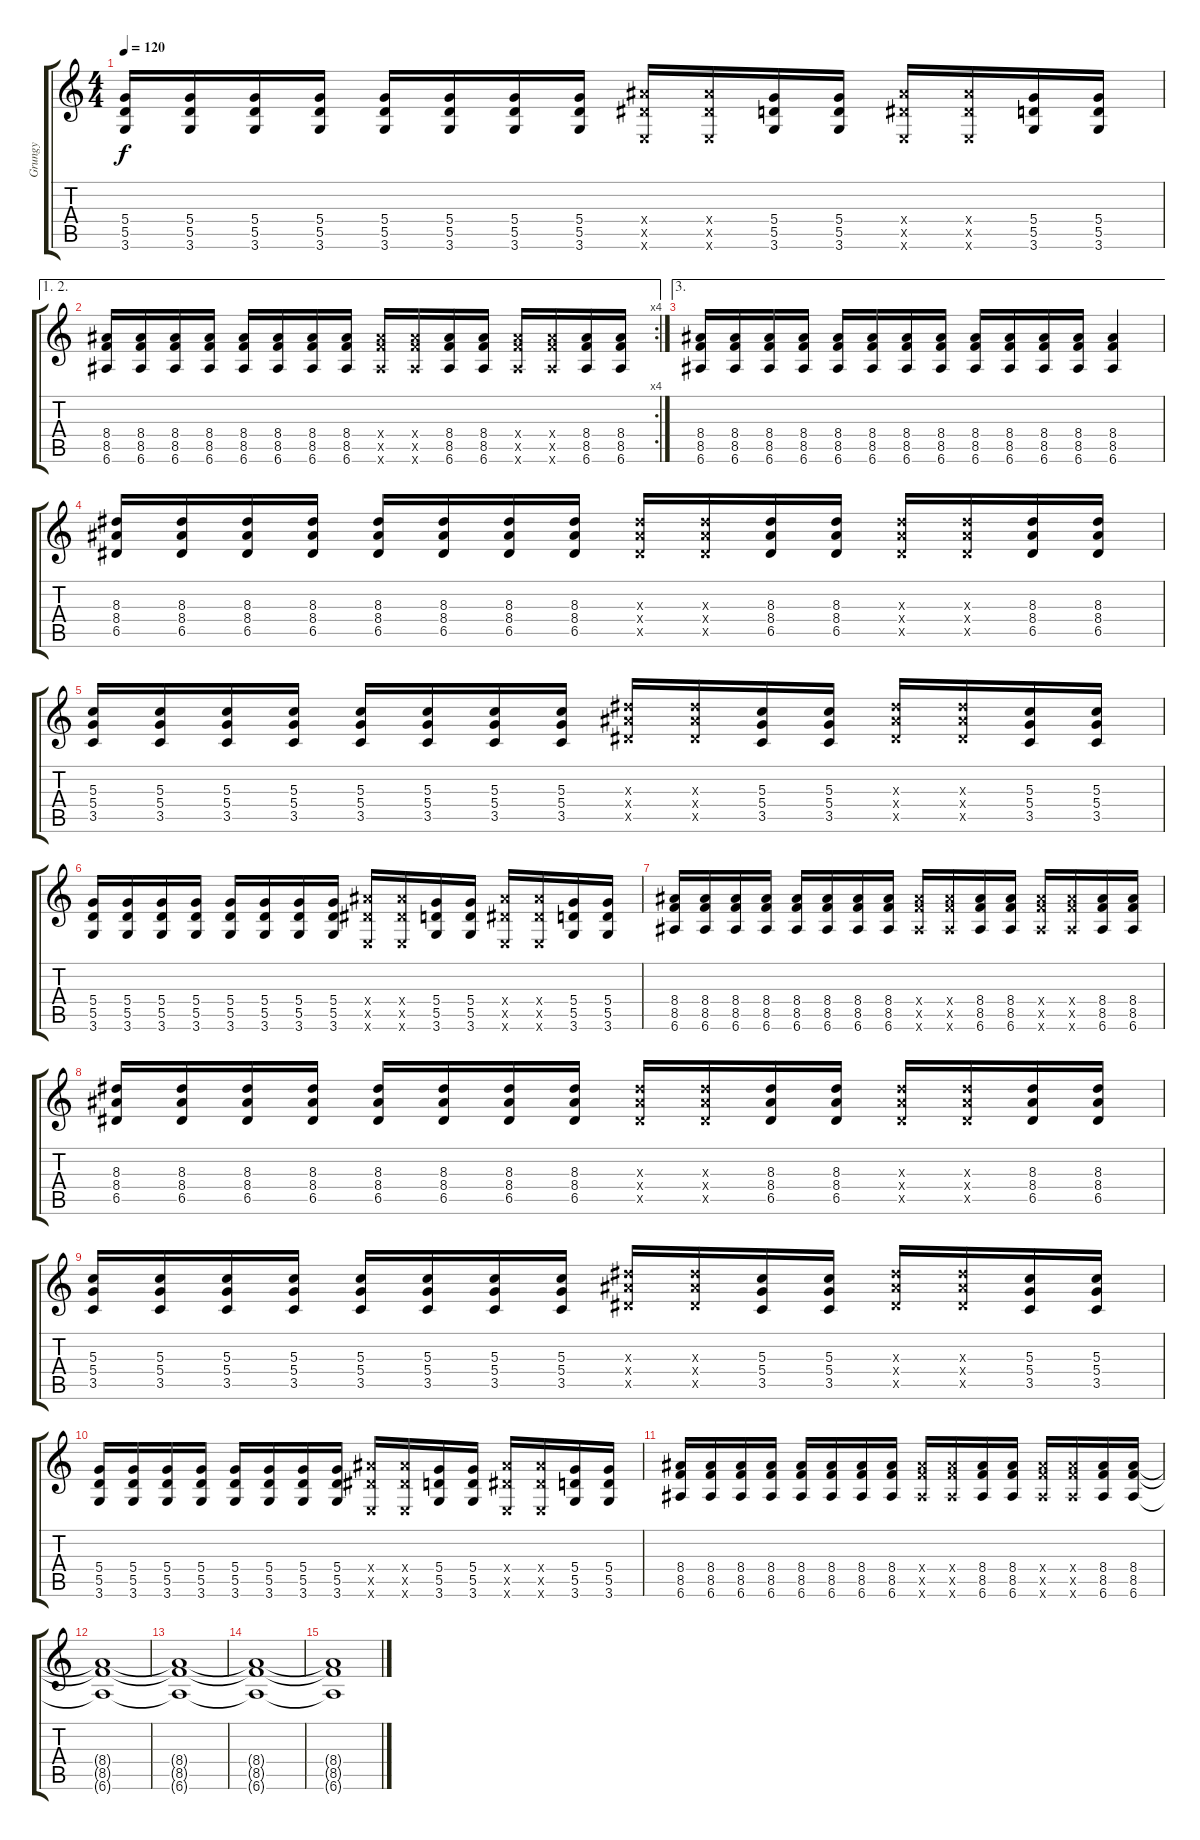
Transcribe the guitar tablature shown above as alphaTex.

\track ("Grungy" "Grungy") {instrument distortionguitar}
\staff {score tabs}
\tuning (E4 B3 G3 D3 A2 E2) {hide}
\ts (4 4)
\tempo 120
\clef g2
\ks c
(5.4 5.5 3.6).16{dy f} (5.4 5.5 3.6).16 (5.4 5.5 3.6).16 (5.4 5.5 3.6).16 (5.4 5.5 3.6).16 (5.4 5.5 3.6).16 (5.4 5.5 3.6).16 (5.4 5.5 3.6).16 (8.4{x} 6.5{x} 0.6{x}).16 (8.4{x} 6.5{x} 0.6{x}).16 (5.4 5.5 3.6).16 (5.4 5.5 3.6).16 (8.4{x} 6.5{x} 0.6{x}).16 (8.4{x} 6.5{x} 0.6{x}).16 (5.4 5.5 3.6).16 (5.4 5.5 3.6).16 |
\ae (1 2)
\rc 4
(8.4 8.5 6.6).16 (8.4 8.5 6.6).16 (8.4 8.5 6.6).16 (8.4 8.5 6.6).16 (8.4 8.5 6.6).16 (8.4 8.5 6.6).16 (8.4 8.5 6.6).16 (8.4 8.5 6.6).16 (8.4{x} 8.5{x} 6.6{x}).16 (8.4{x} 8.5{x} 6.6{x}).16 (8.4 8.5 6.6).16 (8.4 8.5 6.6).16 (8.4{x} 8.5{x} 6.6{x}).16 (8.4{x} 8.5{x} 6.6{x}).16 (8.4 8.5 6.6).16 (8.4 8.5 6.6).16 |
\ae 3
(8.4 8.5 6.6).16 (8.4 8.5 6.6).16 (8.4 8.5 6.6).16 (8.4 8.5 6.6).16 (8.4 8.5 6.6).16 (8.4 8.5 6.6).16 (8.4 8.5 6.6).16 (8.4 8.5 6.6).16 (8.4 8.5 6.6).16 (8.4 8.5 6.6).16 (8.4 8.5 6.6).16 (8.4 8.5 6.6).16 (8.4 8.5 6.6).4 |
(8.3 8.4 6.5).16{volume 5} (8.3 8.4 6.5).16 (8.3 8.4 6.5).16 (8.3 8.4 6.5).16 (8.3 8.4 6.5).16 (8.3 8.4 6.5).16 (8.3 8.4 6.5).16 (8.3 8.4 6.5).16 (8.3{x} 8.4{x} 6.5{x}).16 (8.3{x} 8.4{x} 6.5{x}).16 (8.3 8.4 6.5).16 (8.3 8.4 6.5).16 (8.3{x} 8.4{x} 6.5{x}).16 (8.3{x} 8.4{x} 6.5{x}).16 (8.3 8.4 6.5).16 (8.3 8.4 6.5).16 |
(5.3 5.4 3.5).16 (5.3 5.4 3.5).16 (5.3 5.4 3.5).16 (5.3 5.4 3.5).16 (5.3 5.4 3.5).16 (5.3 5.4 3.5).16 (5.3 5.4 3.5).16 (5.3 5.4 3.5).16 (8.3{x} 8.4{x} 6.5{x}).16 (8.3{x} 8.4{x} 6.5{x}).16 (5.3 5.4 3.5).16 (5.3 5.4 3.5).16 (8.3{x} 8.4{x} 6.5{x}).16 (8.3{x} 8.4{x} 6.5{x}).16 (5.3 5.4 3.5).16 (5.3 5.4 3.5).16 |
(5.4 5.5 3.6).16 (5.4 5.5 3.6).16 (5.4 5.5 3.6).16 (5.4 5.5 3.6).16 (5.4 5.5 3.6).16 (5.4 5.5 3.6).16 (5.4 5.5 3.6).16 (5.4 5.5 3.6).16 (8.4{x} 6.5{x} 0.6{x}).16 (8.4{x} 6.5{x} 0.6{x}).16 (5.4 5.5 3.6).16 (5.4 5.5 3.6).16 (8.4{x} 6.5{x} 0.6{x}).16 (8.4{x} 6.5{x} 0.6{x}).16 (5.4 5.5 3.6).16 (5.4 5.5 3.6).16 |
(8.4 8.5 6.6).16 (8.4 8.5 6.6).16 (8.4 8.5 6.6).16 (8.4 8.5 6.6).16 (8.4 8.5 6.6).16 (8.4 8.5 6.6).16 (8.4 8.5 6.6).16 (8.4 8.5 6.6).16 (8.4{x} 8.5{x} 6.6{x}).16 (8.4{x} 8.5{x} 6.6{x}).16 (8.4 8.5 6.6).16 (8.4 8.5 6.6).16 (8.4{x} 8.5{x} 6.6{x}).16 (8.4{x} 8.5{x} 6.6{x}).16 (8.4 8.5 6.6).16 (8.4 8.5 6.6).16 |
(8.3 8.4 6.5).16{volume 0} (8.3 8.4 6.5).16 (8.3 8.4 6.5).16 (8.3 8.4 6.5).16 (8.3 8.4 6.5).16 (8.3 8.4 6.5).16 (8.3 8.4 6.5).16 (8.3 8.4 6.5).16 (8.3{x} 8.4{x} 6.5{x}).16 (8.3{x} 8.4{x} 6.5{x}).16 (8.3 8.4 6.5).16 (8.3 8.4 6.5).16 (8.3{x} 8.4{x} 6.5{x}).16 (8.3{x} 8.4{x} 6.5{x}).16 (8.3 8.4 6.5).16 (8.3 8.4 6.5).16 |
(5.3 5.4 3.5).16 (5.3 5.4 3.5).16 (5.3 5.4 3.5).16 (5.3 5.4 3.5).16 (5.3 5.4 3.5).16 (5.3 5.4 3.5).16 (5.3 5.4 3.5).16 (5.3 5.4 3.5).16 (8.3{x} 8.4{x} 6.5{x}).16 (8.3{x} 8.4{x} 6.5{x}).16 (5.3 5.4 3.5).16 (5.3 5.4 3.5).16 (8.3{x} 8.4{x} 6.5{x}).16 (8.3{x} 8.4{x} 6.5{x}).16 (5.3 5.4 3.5).16 (5.3 5.4 3.5).16 |
(5.4 5.5 3.6).16 (5.4 5.5 3.6).16 (5.4 5.5 3.6).16 (5.4 5.5 3.6).16 (5.4 5.5 3.6).16 (5.4 5.5 3.6).16 (5.4 5.5 3.6).16 (5.4 5.5 3.6).16 (8.4{x} 6.5{x} 0.6{x}).16 (8.4{x} 6.5{x} 0.6{x}).16 (5.4 5.5 3.6).16 (5.4 5.5 3.6).16 (8.4{x} 6.5{x} 0.6{x}).16 (8.4{x} 6.5{x} 0.6{x}).16 (5.4 5.5 3.6).16 (5.4 5.5 3.6).16 |
(8.4 8.5 6.6).16 (8.4 8.5 6.6).16 (8.4 8.5 6.6).16 (8.4 8.5 6.6).16 (8.4 8.5 6.6).16 (8.4 8.5 6.6).16 (8.4 8.5 6.6).16 (8.4 8.5 6.6).16 (8.4{x} 8.5{x} 6.6{x}).16 (8.4{x} 8.5{x} 6.6{x}).16 (8.4 8.5 6.6).16 (8.4 8.5 6.6).16 (8.4{x} 8.5{x} 6.6{x}).16 (8.4{x} 8.5{x} 6.6{x}).16 (8.4 8.5 6.6).16 (8.4 8.5 6.6).16 |
(8.4{t} 8.5{t} 6.6{t}).1 |
(8.4{t} 8.5{t} 6.6{t}).1 |
(8.4{t} 8.5{t} 6.6{t}).1 |
(8.4{t} 8.5{t} 6.6{t}).1
